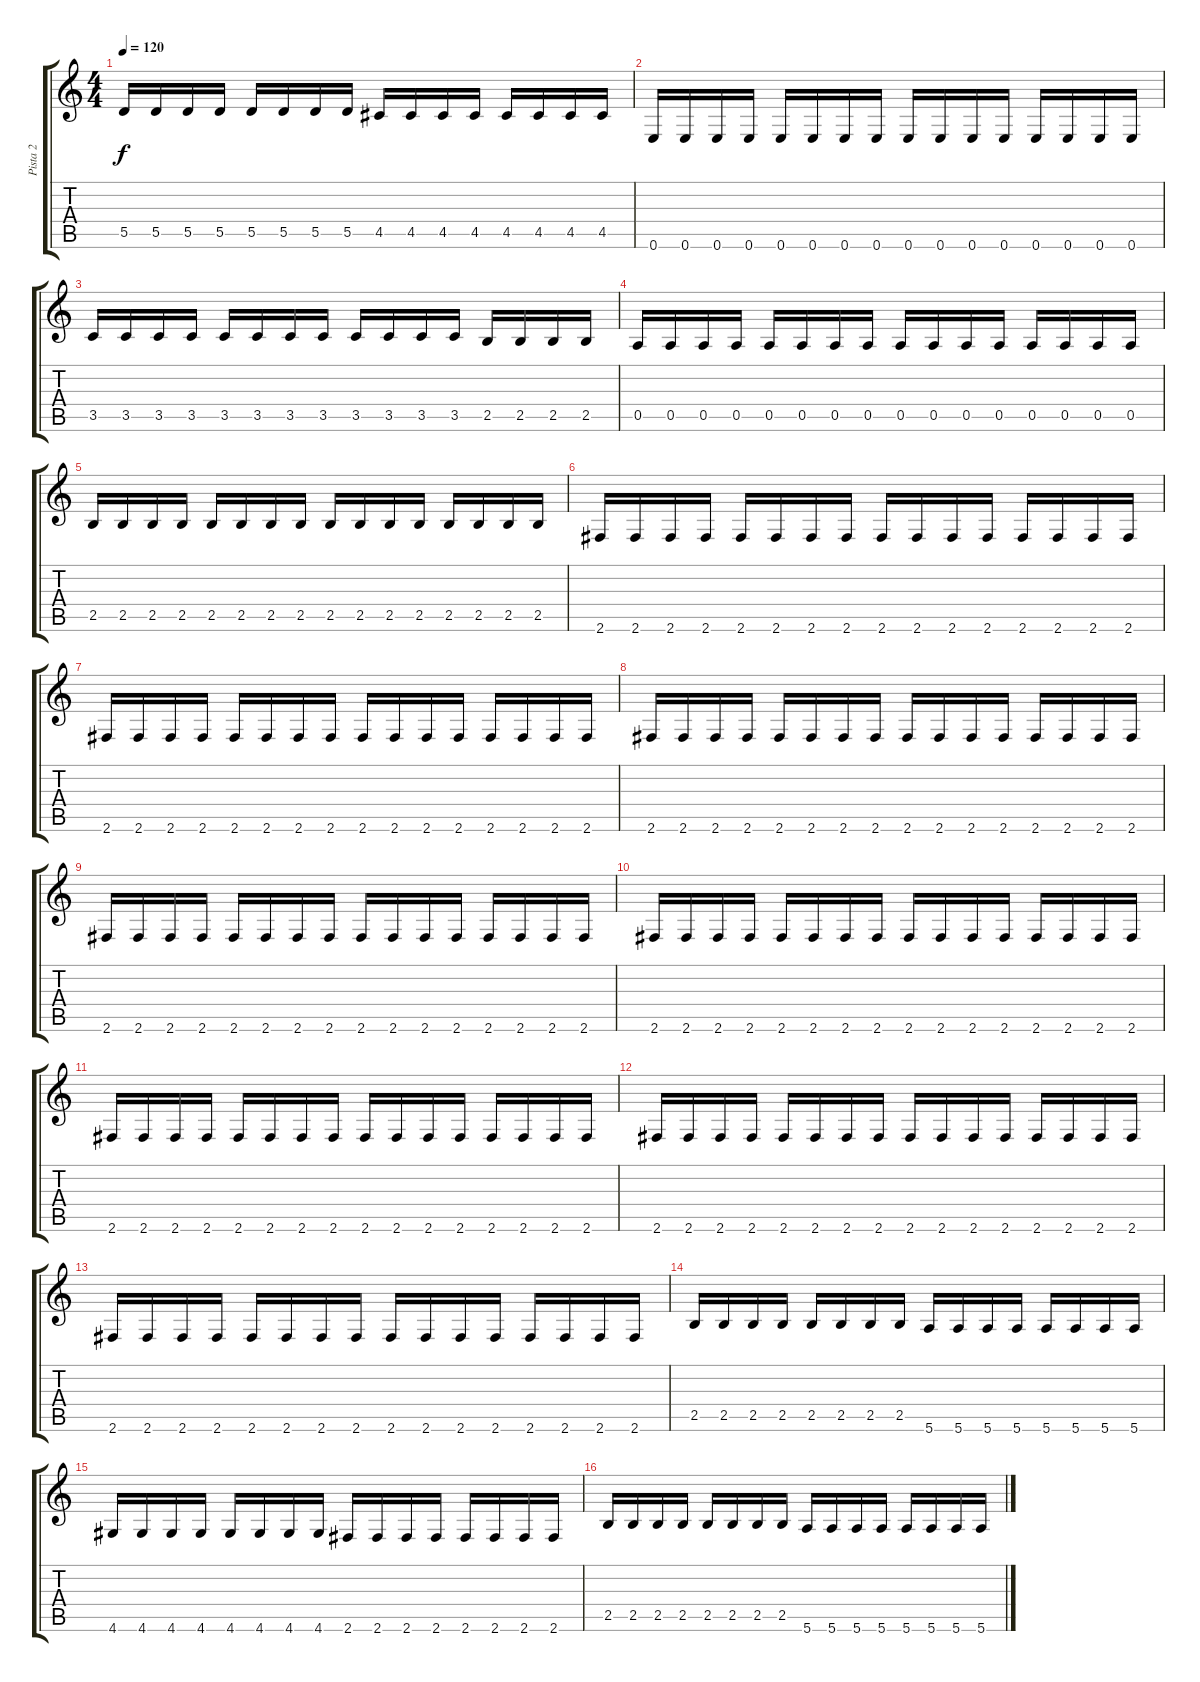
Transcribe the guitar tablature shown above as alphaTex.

\track ("Pista 2" "Pista 2") {instrument distortionguitar}
\staff {score tabs}
\tuning (E4 B3 G3 D3 A2 E2) {hide}
\ts (4 4)
\tempo 120
\clef g2
\ks c
5.5.16{dy f} 5.5.16 5.5.16 5.5.16 5.5.16 5.5.16 5.5.16 5.5.16 4.5.16 4.5.16 4.5.16 4.5.16 4.5.16 4.5.16 4.5.16 4.5.16 |
0.6.16 0.6.16 0.6.16 0.6.16 0.6.16 0.6.16 0.6.16 0.6.16 0.6.16 0.6.16 0.6.16 0.6.16 0.6.16 0.6.16 0.6.16 0.6.16 |
3.5.16 3.5.16 3.5.16 3.5.16 3.5.16 3.5.16 3.5.16 3.5.16 3.5.16 3.5.16 3.5.16 3.5.16 2.5.16 2.5.16 2.5.16 2.5.16 |
0.5.16 0.5.16 0.5.16 0.5.16 0.5.16 0.5.16 0.5.16 0.5.16 0.5.16 0.5.16 0.5.16 0.5.16 0.5.16 0.5.16 0.5.16 0.5.16 |
2.5.16 2.5.16 2.5.16 2.5.16 2.5.16 2.5.16 2.5.16 2.5.16 2.5.16 2.5.16 2.5.16 2.5.16 2.5.16 2.5.16 2.5.16 2.5.16 |
2.6.16 2.6.16 2.6.16 2.6.16 2.6.16 2.6.16 2.6.16 2.6.16 2.6.16 2.6.16 2.6.16 2.6.16 2.6.16 2.6.16 2.6.16 2.6.16 |
2.6.16 2.6.16 2.6.16 2.6.16 2.6.16 2.6.16 2.6.16 2.6.16 2.6.16 2.6.16 2.6.16 2.6.16 2.6.16 2.6.16 2.6.16 2.6.16 |
2.6.16 2.6.16 2.6.16 2.6.16 2.6.16 2.6.16 2.6.16 2.6.16 2.6.16 2.6.16 2.6.16 2.6.16 2.6.16 2.6.16 2.6.16 2.6.16 |
2.6.16 2.6.16 2.6.16 2.6.16 2.6.16 2.6.16 2.6.16 2.6.16 2.6.16 2.6.16 2.6.16 2.6.16 2.6.16 2.6.16 2.6.16 2.6.16 |
2.6.16 2.6.16 2.6.16 2.6.16 2.6.16 2.6.16 2.6.16 2.6.16 2.6.16 2.6.16 2.6.16 2.6.16 2.6.16 2.6.16 2.6.16 2.6.16 |
2.6.16 2.6.16 2.6.16 2.6.16 2.6.16 2.6.16 2.6.16 2.6.16 2.6.16 2.6.16 2.6.16 2.6.16 2.6.16 2.6.16 2.6.16 2.6.16 |
2.6.16 2.6.16 2.6.16 2.6.16 2.6.16 2.6.16 2.6.16 2.6.16 2.6.16 2.6.16 2.6.16 2.6.16 2.6.16 2.6.16 2.6.16 2.6.16 |
2.6.16 2.6.16 2.6.16 2.6.16 2.6.16 2.6.16 2.6.16 2.6.16 2.6.16 2.6.16 2.6.16 2.6.16 2.6.16 2.6.16 2.6.16 2.6.16 |
2.5.16 2.5.16 2.5.16 2.5.16 2.5.16 2.5.16 2.5.16 2.5.16 5.6.16 5.6.16 5.6.16 5.6.16 5.6.16 5.6.16 5.6.16 5.6.16 |
4.6.16 4.6.16 4.6.16 4.6.16 4.6.16 4.6.16 4.6.16 4.6.16 2.6.16 2.6.16 2.6.16 2.6.16 2.6.16 2.6.16 2.6.16 2.6.16 |
2.5.16 2.5.16 2.5.16 2.5.16 2.5.16 2.5.16 2.5.16 2.5.16 5.6.16 5.6.16 5.6.16 5.6.16 5.6.16 5.6.16 5.6.16 5.6.16
